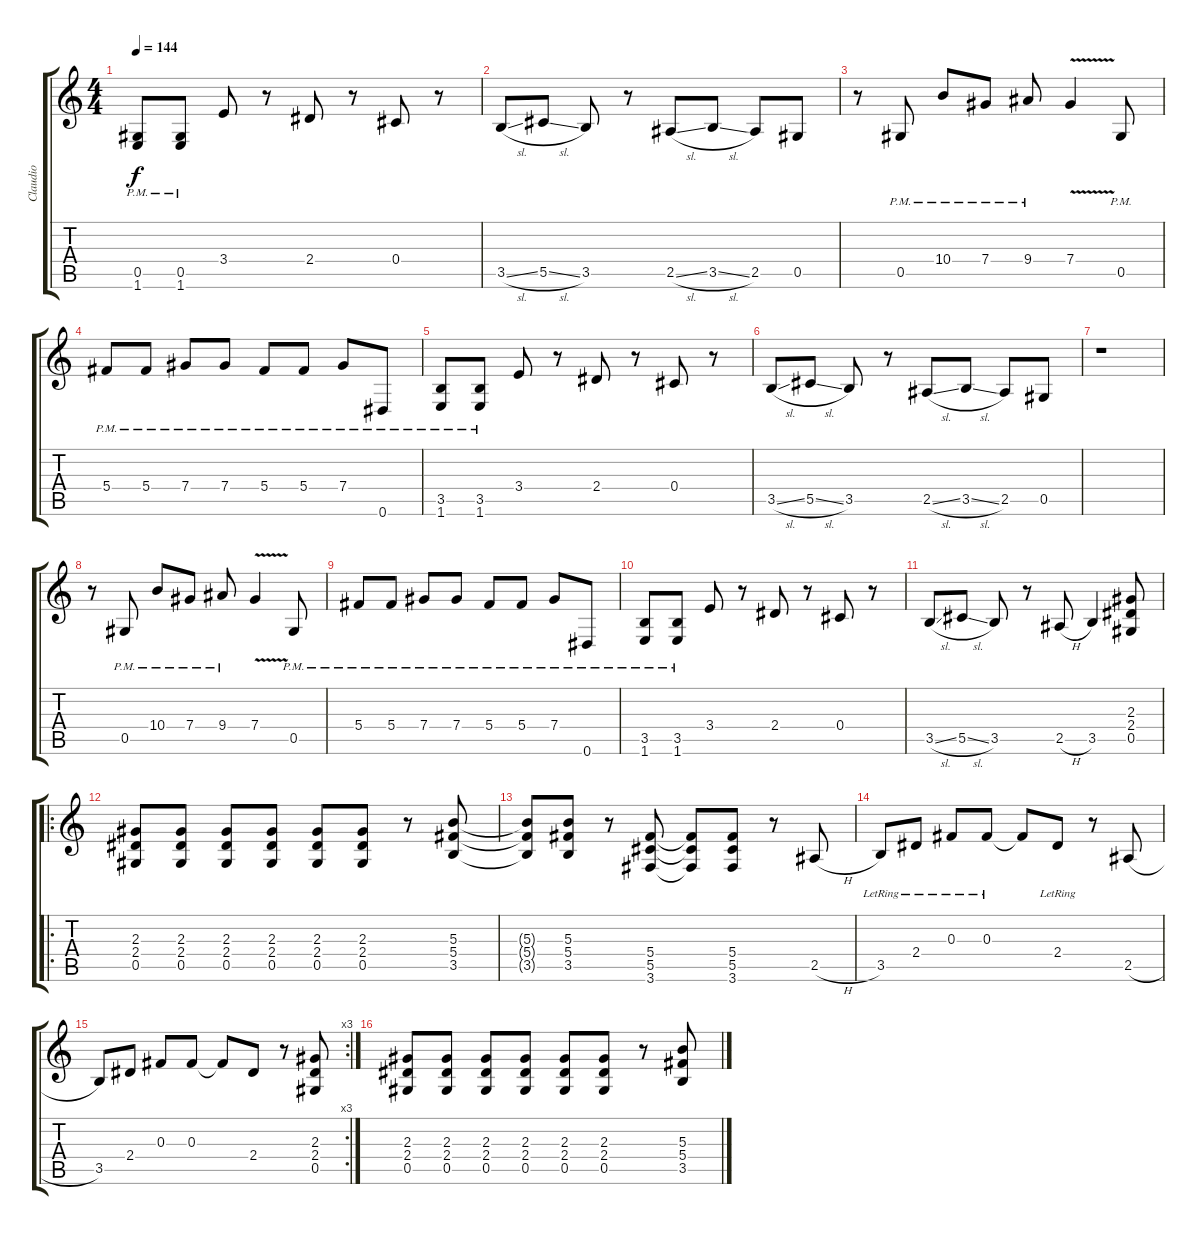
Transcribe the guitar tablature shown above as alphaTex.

\track ("Claudio" "Claudio") {instrument distortionguitar}
\staff {score tabs}
\tuning (Eb4 Bb3 Gb3 Db3 Ab2 Eb2) {hide}
\ts (4 4)
\tempo 144
\clef g2
\ks c
(0.5{pm} 1.6{pm}).8{dy f} (0.5{pm} 1.6{pm}).8 3.4.8 r.8 2.4.8 r.8 0.4.8 r.8 |
3.5{sl}.8 5.5{sl}.8 3.5.8 r.8 2.5{sl}.8 3.5{sl}.8 2.5.8 0.5.8 |
r.8 0.5{pm}.8 10.4{pm}.8 7.4{pm}.8 9.4{pm}.8 7.4{v}.4 0.5{pm}.8 |
5.4{pm}.8 5.4{pm}.8 7.4{pm}.8 7.4{pm}.8 5.4{pm}.8 5.4{pm}.8 7.4{pm}.8 0.6{pm}.8 |
(3.5{pm} 1.6{pm}).8 (3.5{pm} 1.6{pm}).8 3.4.8 r.8 2.4.8 r.8 0.4.8 r.8 |
3.5{sl}.8 5.5{sl}.8 3.5.8 r.8 2.5{sl}.8 3.5{sl}.8 2.5.8 0.5.8 |
r.1 |
r.8 0.5{pm}.8 10.4{pm}.8 7.4{pm}.8 9.4{pm}.8 7.4{v}.4 0.5{pm}.8 |
5.4{pm}.8 5.4{pm}.8 7.4{pm}.8 7.4{pm}.8 5.4{pm}.8 5.4{pm}.8 7.4{pm}.8 0.6{pm}.8 |
(3.5{pm} 1.6{pm}).8 (3.5{pm} 1.6{pm}).8 3.4.8 r.8 2.4.8 r.8 0.4.8 r.8 |
3.5{sl}.8 5.5{sl}.8 3.5.8 r.8 2.5{h}.8 3.5.4 (2.3 2.4 0.5).8 |
\ro
(2.3 2.4 0.5).8 (2.3 2.4 0.5).8 (2.3 2.4 0.5).8 (2.3 2.4 0.5).8 (2.3 2.4 0.5).8 (2.3 2.4 0.5).8 r.8 (5.3 5.4 3.5).8 |
(5.3{t} 5.4{t} 3.5{t}).8 (5.3 5.4 3.5).8 r.8 (5.4 5.5 3.6).8 (5.4{t} 5.5{t} 3.6{t}).8 (5.4 5.5 3.6).8 r.8 2.5{h}.8 |
3.5{lr}.8 2.4{lr}.8 0.3{lr}.8 0.3{lr}.8 0.3{t}.8 2.4{lr}.8 r.8 2.5{h}.8 |
\rc 3
3.5.8 2.4.8 0.3.8 0.3.8 0.3{t}.8 2.4.8 r.8 (2.3 2.4 0.5).8 |
(2.3 2.4 0.5).8 (2.3 2.4 0.5).8 (2.3 2.4 0.5).8 (2.3 2.4 0.5).8 (2.3 2.4 0.5).8 (2.3 2.4 0.5).8 r.8 (5.3 5.4 3.5).8
